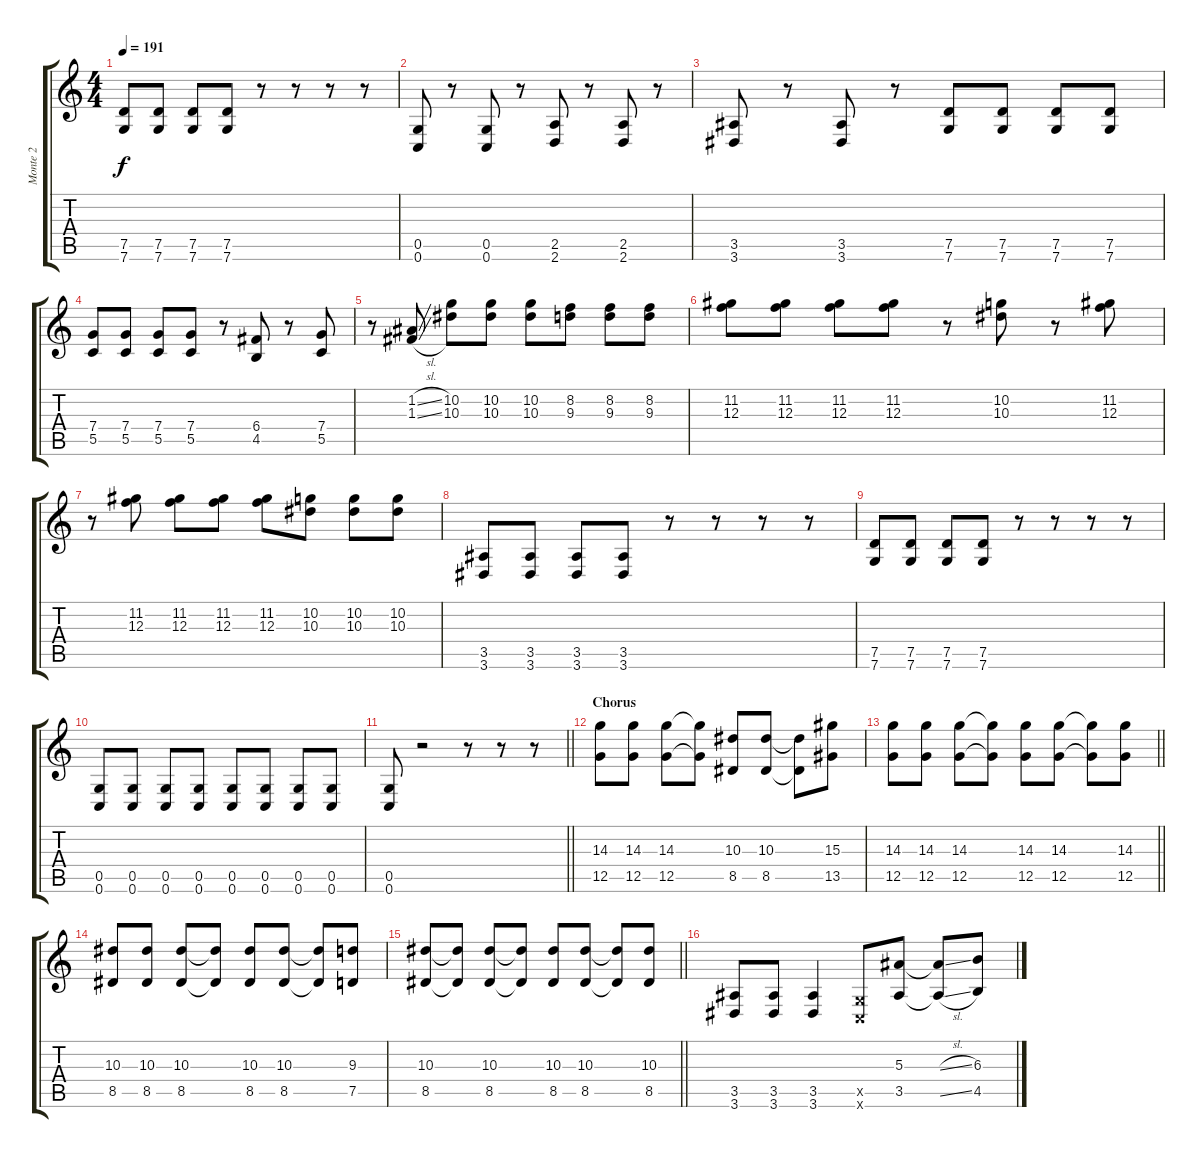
\track ("Monte 2" "Monte 2") {instrument distortionguitar}
\staff {score tabs}
\tuning (D4 A3 F3 C3 G2 C2) {hide}
\ts (4 4)
\tempo 191
\clef g2
\ks c
(7.5 7.6).8{dy f} (7.5 7.6).8 (7.5 7.6).8 (7.5 7.6).8 r.8 r.8 r.8 r.8 |
(0.5 0.6).8 r.8 (0.5 0.6).8 r.8 (2.5 2.6).8 r.8 (2.5 2.6).8 r.8 |
(3.5 3.6).8 r.8 (3.5 3.6).8 r.8 (7.5 7.6).8 (7.5 7.6).8 (7.5 7.6).8 (7.5 7.6).8 |
(7.4 5.5).8 (7.4 5.5).8 (7.4 5.5).8 (7.4 5.5).8 r.8 (6.4 4.5).8 r.8 (7.4 5.5).8 |
r.8 (1.2{sl} 1.3{sl}).8 (10.2 10.3).8 (10.2 10.3).8 (10.2 10.3).8 (8.2 9.3).8 (8.2 9.3).8 (8.2 9.3).8 |
(11.2 12.3).8 (11.2 12.3).8 (11.2 12.3).8 (11.2 12.3).8 r.8 (10.2 10.3).8 r.8 (11.2 12.3).8 |
r.8 (11.2 12.3).8 (11.2 12.3).8 (11.2 12.3).8 (11.2 12.3).8 (10.2 10.3).8 (10.2 10.3).8 (10.2 10.3).8 |
(3.5 3.6).8 (3.5 3.6).8 (3.5 3.6).8 (3.5 3.6).8 r.8 r.8 r.8 r.8 |
(7.5 7.6).8 (7.5 7.6).8 (7.5 7.6).8 (7.5 7.6).8 r.8 r.8 r.8 r.8 |
(0.5 0.6).8 (0.5 0.6).8 (0.5 0.6).8 (0.5 0.6).8 (0.5 0.6).8 (0.5 0.6).8 (0.5 0.6).8 (0.5 0.6).8 |
\barLineRight lightlight
(0.5 0.6).8 r.2 r.8 r.8 r.8 |
\section ("" "Chorus")
(14.3 12.5).8 (14.3 12.5).8 (14.3 12.5).8 (14.3{t} 12.5{t}).8 (10.3 8.5).8 (10.3 8.5).8 (10.3{t} 8.5{t}).8 (15.3 13.5).8 |
\barLineRight lightlight
(14.3 12.5).8 (14.3 12.5).8 (14.3 12.5).8 (14.3{t} 12.5{t}).8 (14.3 12.5).8 (14.3 12.5).8 (14.3{t} 12.5{t}).8 (14.3 12.5).8 |
(10.3 8.5).8 (10.3 8.5).8 (10.3 8.5).8 (10.3{t} 8.5{t}).8 (10.3 8.5).8 (10.3 8.5).8 (10.3{t} 8.5{t}).8 (9.3 7.5).8 |
\barLineRight lightlight
(10.3 8.5).8 (10.3{t} 8.5{t}).8 (10.3 8.5).8 (10.3{t} 8.5{t}).8 (10.3 8.5).8 (10.3 8.5).8 (10.3{t} 8.5{t}).8 (10.3 8.5).8 |
(3.5 3.6).8 (3.5 3.6).8 (3.5 3.6).4 (0.5{x} 0.6{x}).8 (5.3 3.5).8 (5.3{sl t} 3.5{sl t}).8 (6.3 4.5).8
